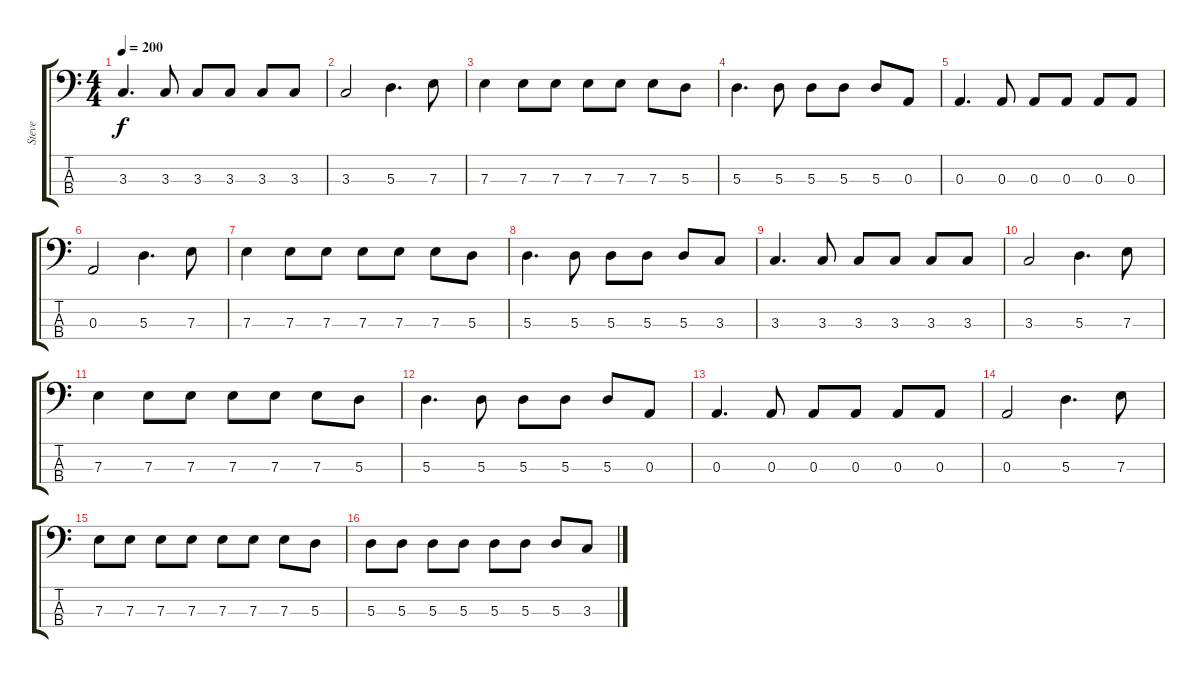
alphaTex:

\track ("Steve" "Steve") {instrument electricbasspick}
\staff {score tabs}
\tuning (G2 D2 A1 E1) {hide}
\ts (4 4)
\tempo 200
\clef f4
\ks c
3.3.4{d dy f} 3.3.8 3.3.8 3.3.8 3.3.8 3.3.8 |
3.3.2 5.3.4{d} 7.3.8 |
7.3.4 7.3.8 7.3.8 7.3.8 7.3.8 7.3.8 5.3.8 |
5.3.4{d} 5.3.8 5.3.8 5.3.8 5.3.8 0.3.8 |
0.3.4{d} 0.3.8 0.3.8 0.3.8 0.3.8 0.3.8 |
0.3.2 5.3.4{d} 7.3.8 |
7.3.4 7.3.8 7.3.8 7.3.8 7.3.8 7.3.8 5.3.8 |
5.3.4{d} 5.3.8 5.3.8 5.3.8 5.3.8 3.3.8 |
3.3.4{d} 3.3.8 3.3.8 3.3.8 3.3.8 3.3.8 |
3.3.2 5.3.4{d} 7.3.8 |
7.3.4 7.3.8 7.3.8 7.3.8 7.3.8 7.3.8 5.3.8 |
5.3.4{d} 5.3.8 5.3.8 5.3.8 5.3.8 0.3.8 |
0.3.4{d} 0.3.8 0.3.8 0.3.8 0.3.8 0.3.8 |
0.3.2 5.3.4{d} 7.3.8 |
7.3.8 7.3.8 7.3.8 7.3.8 7.3.8 7.3.8 7.3.8 5.3.8 |
5.3.8 5.3.8 5.3.8 5.3.8 5.3.8 5.3.8 5.3.8 3.3.8
